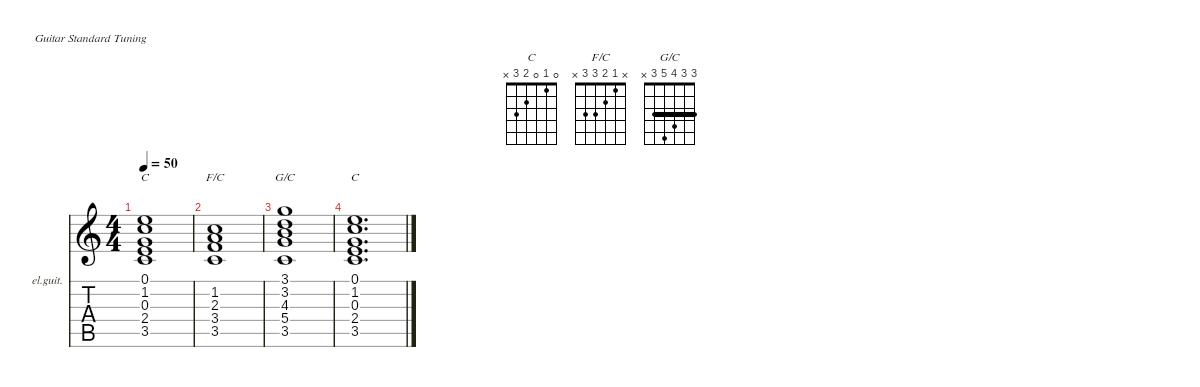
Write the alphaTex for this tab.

\defaultSystemsLayout 4
\hideDynamics
\bracketExtendMode nobrackets
\firstSystemTrackNameOrientation horizontal
\otherSystemsTrackNameOrientation horizontal
\track ("Electric Guitar (Clean)" "el.guit.") {defaultSystemsLayout 4 instrument electricguitarclean}
\staff {score tabs}
\tuning (E4 B3 G3 D3 A2 E2)
\chord ("C" 0 1 0 2 3 x)
\chord ("F/C" x 1 2 3 3 x)
\chord ("G/C" 3 3 4 5 3 x) {barre (3 3)}
\ts (4 4)
\tempo 50
\clef g2
\ks c
(3.5 2.4 0.3 1.2 0.1).1{ch "C" dy mf instrument electricguitarclean beam Up} |
(3.5 3.4 2.3 1.2).1{ch "F/C" beam Up} |
(3.5 5.4 4.3 3.2 3.1).1{ch "G/C" beam Up} |
(3.5 2.4 0.3 1.2 0.1).1{d ch "C" beam Up}
